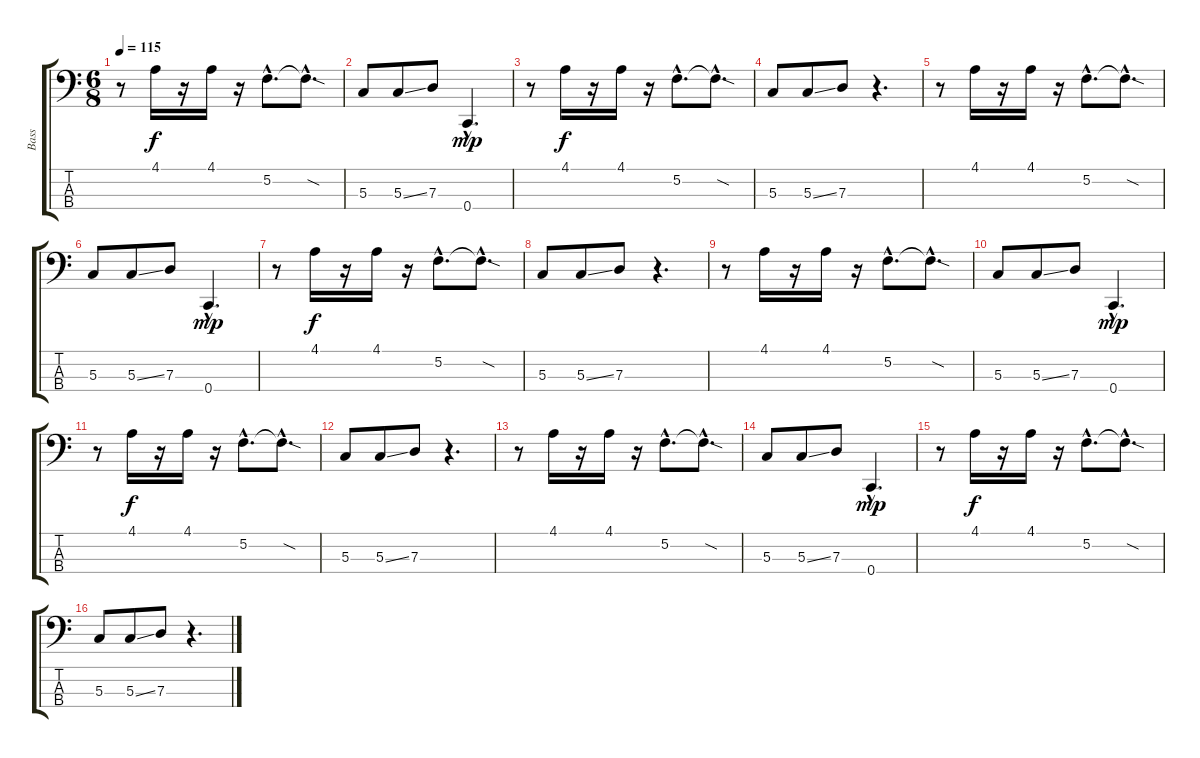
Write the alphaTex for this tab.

\track ("Bass" "Bass") {instrument electricbassfinger}
\staff {score tabs}
\tuning (F2 C2 G1 C1) {hide}
\ts (6 8)
\tempo 115
\clef f4
\ks c
r.8{dy f} 4.1.16 r.16 4.1.16 r.16 5.2{hac}.8{d} 5.2{sod hac t}.8{d} |
5.3.8 5.3{ss}.8 7.3.8 0.4{hac}.4{d dy mp} |
r.8 4.1.16{dy f} r.16 4.1.16 r.16 5.2{hac}.8{d} 5.2{sod hac t}.8{d} |
5.3.8 5.3{ss}.8 7.3.8 r.4{d} |
r.8 4.1.16 r.16 4.1.16 r.16 5.2{hac}.8{d} 5.2{sod hac t}.8{d} |
5.3.8 5.3{ss}.8 7.3.8 0.4{hac}.4{d dy mp} |
r.8 4.1.16{dy f} r.16 4.1.16 r.16 5.2{hac}.8{d} 5.2{sod hac t}.8{d} |
5.3.8 5.3{ss}.8 7.3.8 r.4{d} |
r.8 4.1.16 r.16 4.1.16 r.16 5.2{hac}.8{d} 5.2{sod hac t}.8{d} |
5.3.8 5.3{ss}.8 7.3.8 0.4{hac}.4{d dy mp} |
r.8 4.1.16{dy f} r.16 4.1.16 r.16 5.2{hac}.8{d} 5.2{sod hac t}.8{d} |
5.3.8 5.3{ss}.8 7.3.8 r.4{d} |
r.8 4.1.16 r.16 4.1.16 r.16 5.2{hac}.8{d} 5.2{sod hac t}.8{d} |
5.3.8 5.3{ss}.8 7.3.8 0.4{hac}.4{d dy mp} |
r.8 4.1.16{dy f} r.16 4.1.16 r.16 5.2{hac}.8{d} 5.2{sod hac t}.8{d} |
5.3.8 5.3{ss}.8 7.3.8 r.4{d}
